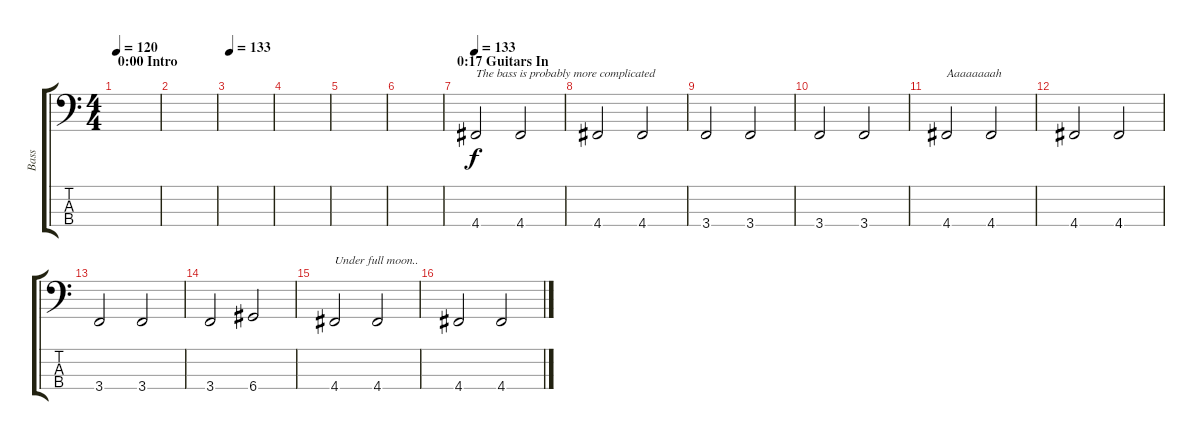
\track ("Bass" "Bass") {instrument electricbasspick}
\staff {score tabs}
\tuning (G2 D2 A1 D1) {hide}
\ts (4 4)
\section ("" "0:00 Intro")
\tempo 120
\clef f4
\ks c
|
|
\tempo 133
|
|
|
|
\section ("" "0:17 Guitars In")
\tempo 133
4.4.2{txt "The bass is probably more complicated"} 4.4.2 |
4.4.2 4.4.2 |
3.4.2 3.4.2 |
3.4.2 3.4.2 |
4.4.2{txt "Aaaaaaaah"} 4.4.2 |
4.4.2 4.4.2 |
3.4.2 3.4.2 |
3.4.2 6.4.2 |
4.4.2{txt "Under full moon.."} 4.4.2 |
4.4.2 4.4.2
